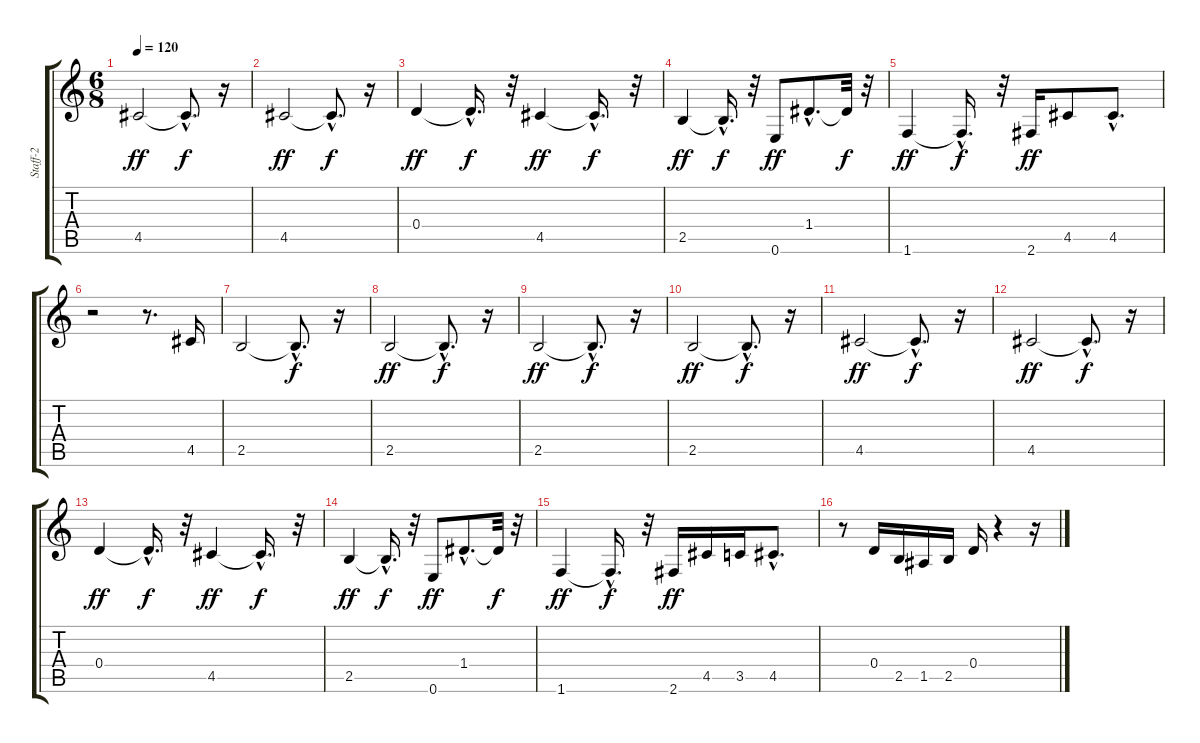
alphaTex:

\track ("Staff-2" "Staff-2") {instrument acousticguitarnylon}
\staff {score tabs}
\tuning (E4 B3 G3 D3 A2 E2) {hide}
\ts (6 8)
\tempo 120
\clef g2
\ks c
4.5.2{dy ff} 4.5{hac t}.8{d dy f} r.16 |
4.5.2{dy ff} 4.5{hac t}.8{d dy f} r.16 |
0.4.4{dy ff} 0.4{hac t}.16{d dy f} r.32 4.5.4{dy ff} 4.5{hac t}.16{d dy f} r.32 |
2.5.4{dy ff} 2.5{hac t}.16{d dy f} r.32 0.6.8{dy ff} 1.4{hac}.8{d} 1.4{t}.32{dy f} r.32 |
1.6.4{dy ff} 1.6{hac t}.16{d dy f} r.32 2.6.16{dy ff} 4.5.8 4.5{hac}.8{d} |
r.2 r.8{d} 4.5.16 |
2.5.2 2.5{hac t}.8{d dy f} r.16 |
2.5.2{dy ff} 2.5{hac t}.8{d dy f} r.16 |
2.5.2{dy ff} 2.5{hac t}.8{d dy f} r.16 |
2.5.2{dy ff} 2.5{hac t}.8{d dy f} r.16 |
4.5.2{dy ff} 4.5{hac t}.8{d dy f} r.16 |
4.5.2{dy ff} 4.5{hac t}.8{d dy f} r.16 |
0.4.4{dy ff} 0.4{hac t}.16{d dy f} r.32 4.5.4{dy ff} 4.5{hac t}.16{d dy f} r.32 |
2.5.4{dy ff} 2.5{hac t}.16{d dy f} r.32 0.6.8{dy ff} 1.4{hac}.8{d} 1.4{t}.32{dy f} r.32 |
1.6.4{dy ff} 1.6{hac t}.16{d dy f} r.32 2.6.16{dy ff} 4.5.16 3.5.16 4.5{hac}.8{d} |
r.8 0.4.16 2.5.16 1.5.16 2.5.16 0.4.16 r.4 r.16
